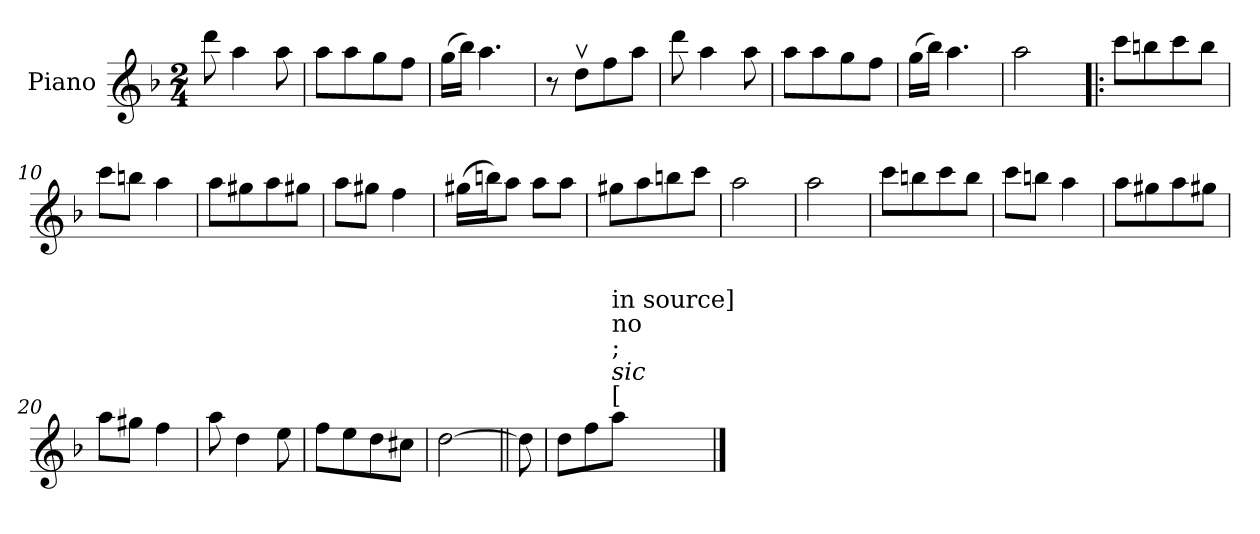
**kern
*part1
*staff1
*I"Piano
*I'Pno.
*clefG2
*k[b-]
*d:
*M2/4
=1
8ddd\
4aa\
8aa\
=2
8aa\L
8aa\
8gg\
8ff\J
=3
(>16gg\LL
16bb-\JJ)
4.aa\
=4
8r
8ddv\L
8ff\
8aa\J
=5
8ddd\
4aa\
8aa\
=6
8aa\L
8aa\
8gg\
8ff\J
=7
(>16gg\LL
16bb-\JJ)
4.aa\
=8
2aa\
!!LO:LB:g=z
=9!|:
8ccc\L
8bbn\
8ccc\
8bb\J
=10
8ccc\L
8bbn\J
4aa\
=11
8aa\L
8gg#X\
8aa\
8gg#X\J
=12
8aa\L
8gg#X\J
4ff\
=13
(>16gg#X\LL
16bbn\J)
8aa\J
8aa\L
8aa\J
=14
8gg#X\L
8aa\
8bbn\
8ccc\J
=15
2aa\
=16
2aa\
!!LO:LB:g=z
=17
8ccc\L
8bbn\
8ccc\
8bb\J
=18
8ccc\L
8bbn\J
4aa\
=19
8aa\L
8gg#X\
8aa\
8gg#X\J
=20
8aa\L
8gg#X\J
4ff\
=21
8aa\
4dd\
8ee\
=22
8ff\L
8ee\
8dd\
8cc#X\J
=23
[2dd\
=24||
8dd\]
=24X1
8dd\L
8ff\
!LO:TX:a:t=[
!LO:TX:a:i:t=sic
!LO:TX:a:t=;
!LO:TX:a:t=no
!LO:TX:a:t=in source]
8aa\J
==
*-
